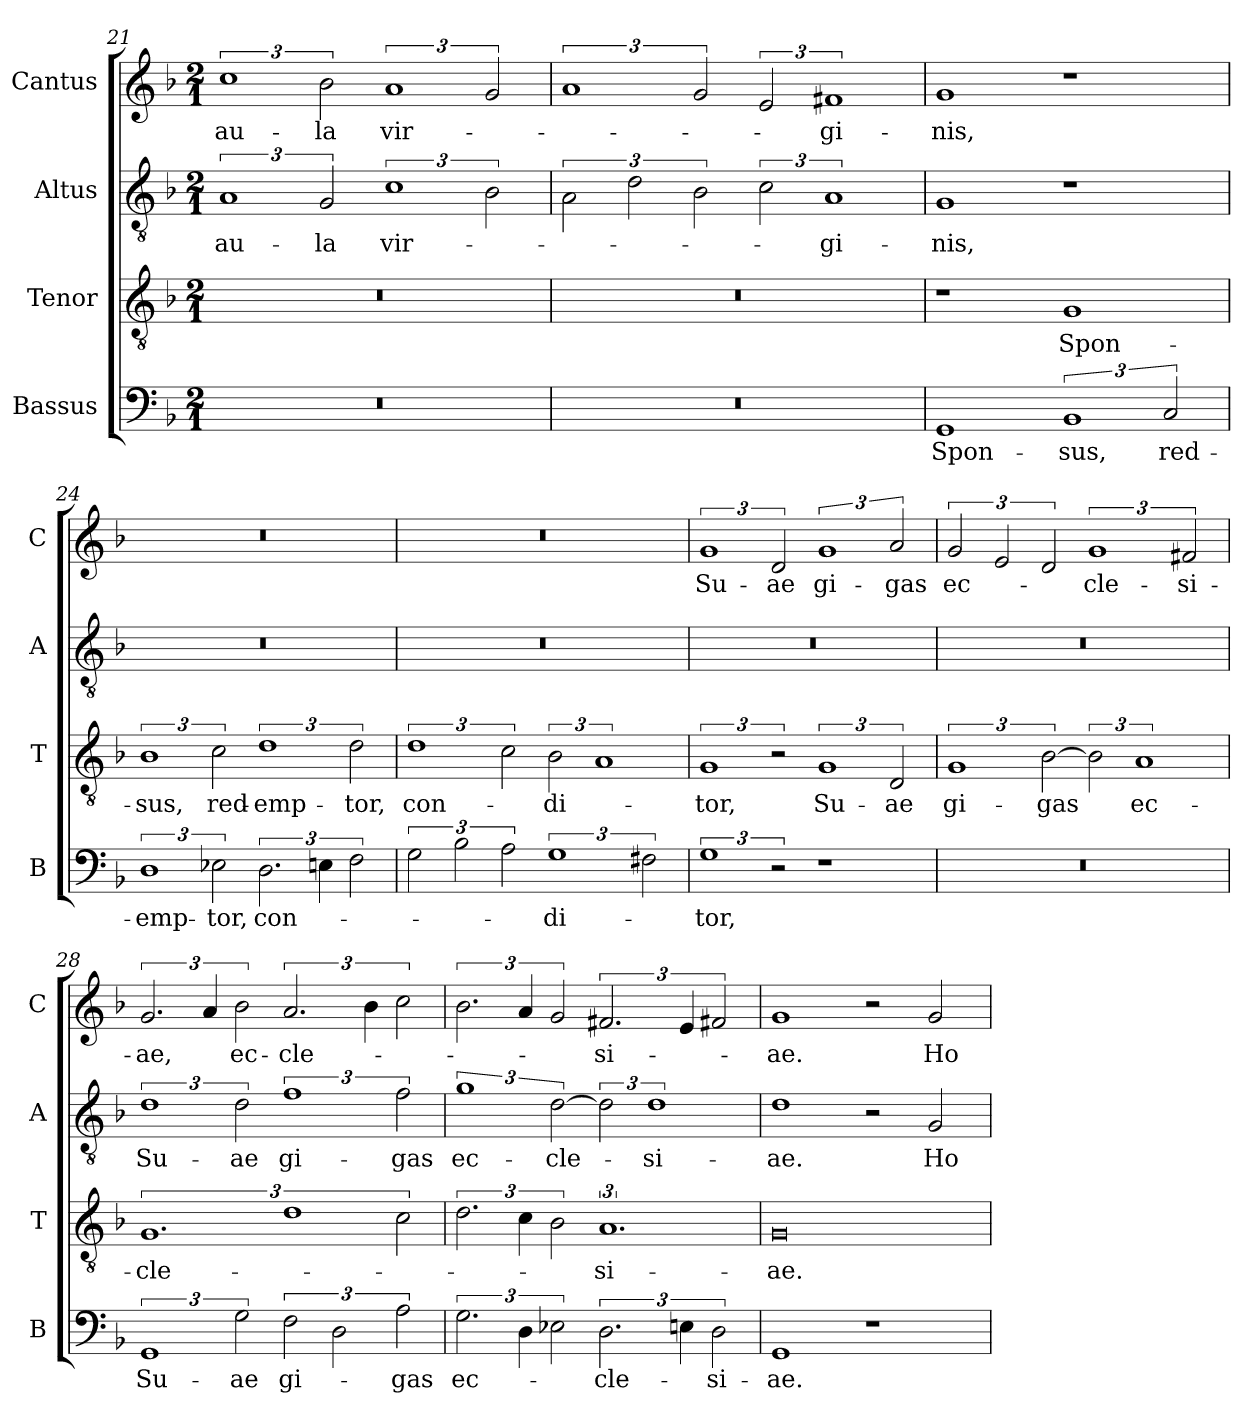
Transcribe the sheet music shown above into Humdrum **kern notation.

**kern	**text	**kern	**text	**kern	**text	**kern	**text
*part4	*part4	*part3	*part3	*part2	*part2	*part1	*part1
*staff4	*staff4	*staff3	*staff3	*staff2	*staff2	*staff1	*staff1
*I"Bassus	*	*I"Tenor	*	*I"Altus	*	*I"Cantus	*
*I'B	*	*I'T	*	*I'A	*	*I'C	*
*clefF4	*	*clefGv2	*	*clefGv2	*	*clefG2	*
*k[b-]	*	*k[b-]	*	*k[b-]	*	*k[b-]	*
*F:	*	*F:	*	*F:	*	*F:	*
*M2/1	*	*M2/1	*	*M2/1	*	*M2/1	*
=21	=21	=21	=21	=21	=21	=21	=21
0r	.	0r	.	3%2A	au-	3%2cc	au-
.	.	.	.	3G	-la	3b-	-la
.	.	.	.	3%2c	vir-	3%2a	vir-
.	.	.	.	3B-	.	3g	.
=22	=22	=22	=22	=22	=22	=22	=22
0r	.	0r	.	3A\	.	3%2a	.
.	.	.	.	3d	.	.	.
.	.	.	.	3B-	.	3g	.
.	.	.	.	3c	.	3e	.
.	.	.	.	3%2A	-gi-	3%2f#X	-gi-
!!LO:LB:g=z
=23	=23	=23	=23	=23	=23	=23	=23
1GG	Spon-	1r	.	1G	-nis,	1g	-nis,
3%2BB-	-sus,	1G	Spon-	1r	.	1r	.
3C	red-	.	.	.	.	.	.
=24	=24	=24	=24	=24	=24	=24	=24
3%2D	-emp-	3%2B-	-sus,	0r	.	0r	.
3E-X	-tor,	3c	red-	.	.	.	.
3.D	con-	3%2d	-emp-	.	.	.	.
6En	.	.	.	.	.	.	.
3F	.	3d	-tor,	.	.	.	.
=25	=25	=25	=25	=25	=25	=25	=25
3G	.	3%2d	con-	0r	.	0r	.
3B-	.	.	.	.	.	.	.
3A	.	3c	.	.	.	.	.
3%2G	-di-	3B-	-di-	.	.	.	.
.	.	3%2A	.	.	.	.	.
3F#X	.	.	.	.	.	.	.
=26	=26	=26	=26	=26	=26	=26	=26
3%2G	-tor,	3%2G	-tor,	0r	.	3%2g	Su-
3r	.	3r	.	.	.	3d	-ae
1r	.	3%2G	Su-	.	.	3%2g	gi-
.	.	3D	-ae	.	.	3a	-gas
!!LO:LB:g=z
=27	=27	=27	=27	=27	=27	=27	=27
0r	.	3%2G	gi-	0r	.	3g	ec-
.	.	.	.	.	.	3e	.
.	.	[3B-	-gas	.	.	3d	.
.	.	3B-]	.	.	.	3%2g	-cle-
.	.	3%2A	ec-	.	.	.	.
.	.	.	.	.	.	3f#X	-si-
=28	=28	=28	=28	=28	=28	=28	=28
3%2GG	Su-	3%2.G	-cle-	3%2d	Su-	3.g	-ae,
.	.	.	.	.	.	6a	.
3G	-ae	.	.	3d	-ae	3b-	ec-
3F	gi-	3%2d	.	3%2f	gi-	3.a	-cle-
3D	.	.	.	.	.	.	.
.	.	.	.	.	.	6b-	.
3A	-gas	3c	.	3f	-gas	3cc	.
=29	=29	=29	=29	=29	=29	=29	=29
3.G	ec-	3.d	.	3%2g	ec-	3.b-	.
6D	.	6c	.	.	.	6a	.
3E-X	.	3B-	.	[3d	-cle-	3g	.
3.D	-cle-	3%2.A	-si-	3d]	.	3.f#X	-si-
.	.	.	.	3%2d	-si-	.	.
6En	.	.	.	.	.	6e	.
3D	-si-	.	.	.	.	3f#X	.
!!LO:LB:g=z
=30	=30	=30	=30	=30	=30	=30	=30
1GG	-ae.	0G	-ae.	1d	-ae.	1g	-ae.
1r	.	.	.	2r	.	2r	.
.	.	.	.	2G	Ho-	2g	Ho-
=	=	=	=	=	=	=	=
*-	*-	*-	*-	*-	*-	*-	*-
